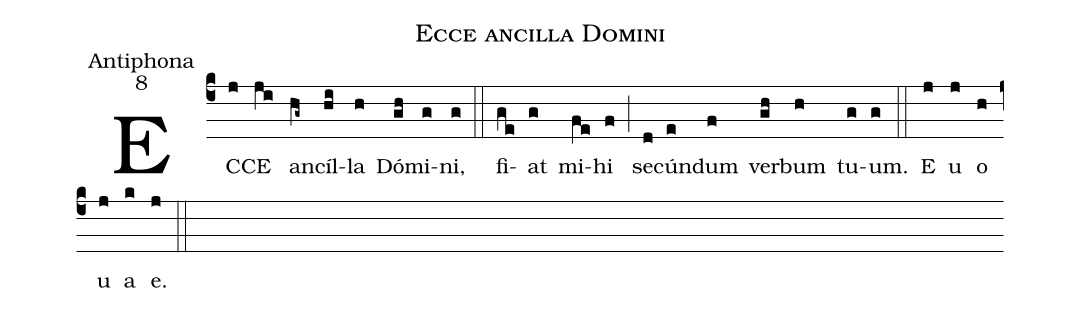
name:Ecce ancilla Domini;
office-part:Antiphona;
mode:8;
%%
(c4) EC(j)CE(ji) an(hg~)cíl(hi)la(h) Dó(gh)mi(g)ni,(g) (::) fi(ge)at(g) mi(fe)hi(f) (;) se(d)cún(e)dum(f) ver(gh)bum(h) tu(g)um.(g) (::) E(j) u(j) o(h) u(j) a(k) e.(j) (::z)
